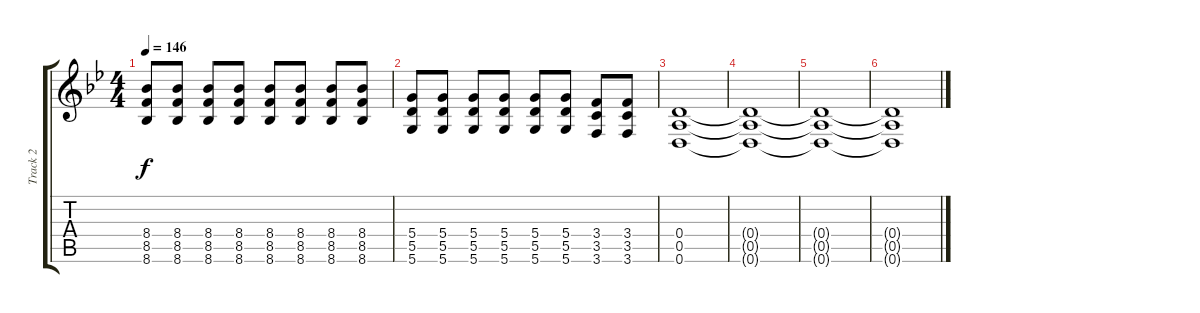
\track ("Track 2" "Track 2") {instrument distortionguitar}
\staff {score tabs}
\tuning (E4 B3 G3 D3 A2 D2) {hide}
\ts (4 4)
\tempo 146
\clef g2
\ks bb
(8.4 8.5 8.6).8{dy f} (8.4 8.5 8.6).8 (8.4 8.5 8.6).8 (8.4 8.5 8.6).8 (8.4 8.5 8.6).8 (8.4 8.5 8.6).8 (8.4 8.5 8.6).8 (8.4 8.5 8.6).8 |
(5.4 5.5 5.6).8 (5.4 5.5 5.6).8 (5.4 5.5 5.6).8 (5.4 5.5 5.6).8 (5.4 5.5 5.6).8 (5.4 5.5 5.6).8 (3.4 3.5 3.6).8 (3.4 3.5 3.6).8 |
(0.4 0.5 0.6).1 |
(0.4{t} 0.5{t} 0.6{t}).1 |
(0.4{t} 0.5{t} 0.6{t}).1 |
(0.4{t} 0.5{t} 0.6{t}).1
